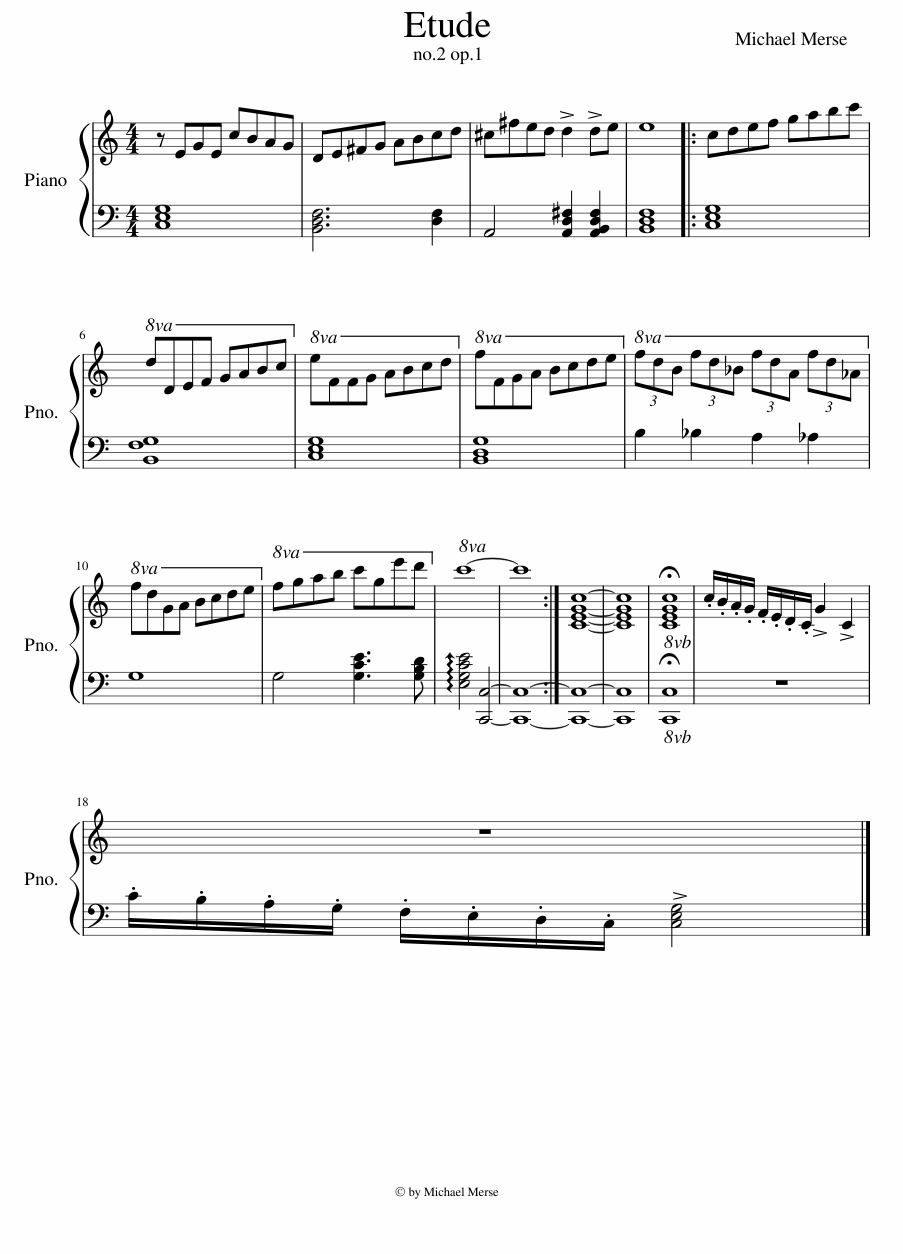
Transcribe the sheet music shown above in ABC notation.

X:1
%%score { 1 | 2 }
L:1/8
M:4/4
I:linebreak $
K:C
V:1 treble
V:2 bass
V:1
 z EGE cBAG | DE^FG ABcd | ^c^fed !>!d2 !>!de | e8 |: cdef gabc' |$ %5
!8va(! d'def gabc'!8va)! |!8va(! e'ffg abc'd'!8va)! |!8va(! f'fga bc'd'e'!8va)! |!8va(! (3f'd'b (3f'd'_b (3f'd'a (3f'd'_a!8va)! |$!8va(! f'd'ga bc'd'e'!8va)! | %10
!8va(! f'g'a'b' c''g'e''d''!8va)! |!8va(! c''8-!8va)! | c'8 :| [CEGc]8- | [CEGc]8 | %15
!8vb(! !fermata![C,E,G,C]8!8vb)! | .c/.B/.A/.G/ .F/.E/.D/.C/ !>!G2 !>!C2 |$ z8!D.S.! |] %18
V:2
 [C,E,G,]8 | [B,,D,F,]6 [D,F,]2 | A,,4 [A,,D,^F,]2 [A,,B,,D,F,]2 | [B,,D,F,]8 |: [C,E,G,]8 |$ %5
 [B,,F,G,]8 | [C,E,G,]8 | [B,,D,G,]8 | B,2 _B,2 A,2 _A,2 |$ G,8 | %10
 G,4 [G,CE]3 [G,B,D] | !arpeggio![E,G,CE]4 [C,,C,]4- | [C,,C,]8- :| [C,,C,]8- | [C,,C,]8 | %15
!8vb(! !fermata![C,,,C,,]8!8vb)! | z8 |$ .C/.B,/.A,/.G,/ .F,/.E,/.D,/.C,/ !>![C,E,G,]4 |] %18
